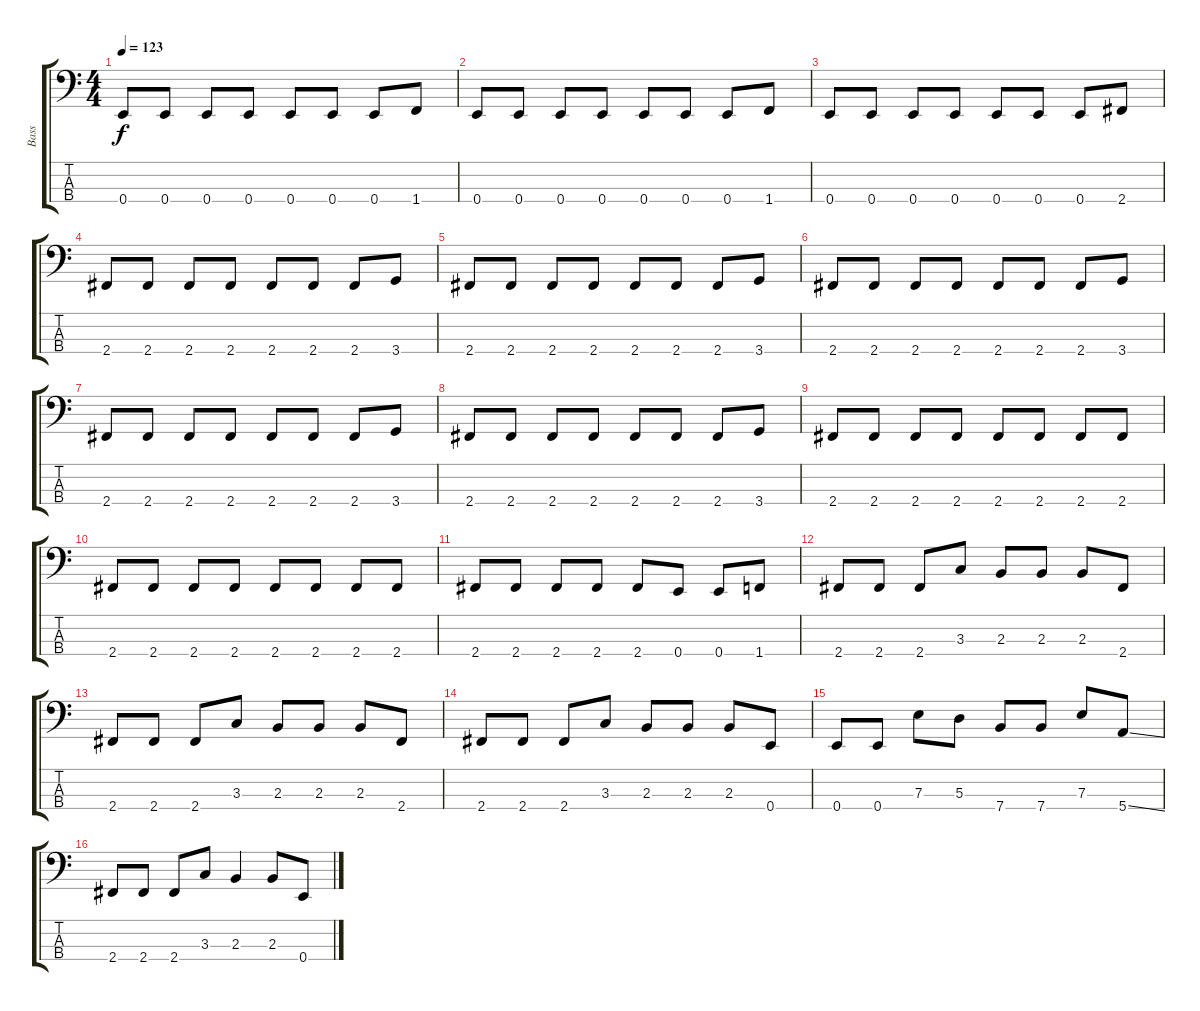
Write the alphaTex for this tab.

\track ("Bass" "Bass") {instrument electricbassfinger}
\staff {score tabs}
\tuning (G2 D2 A1 E1) {hide}
\ts (4 4)
\tempo 123
\clef f4
\ks c
0.4.8{dy f} 0.4.8 0.4.8 0.4.8 0.4.8 0.4.8 0.4.8 1.4.8 |
0.4.8 0.4.8 0.4.8 0.4.8 0.4.8 0.4.8 0.4.8 1.4.8 |
0.4.8 0.4.8 0.4.8 0.4.8 0.4.8 0.4.8 0.4.8 2.4.8 |
2.4.8 2.4.8 2.4.8 2.4.8 2.4.8 2.4.8 2.4.8 3.4.8 |
2.4.8 2.4.8 2.4.8 2.4.8 2.4.8 2.4.8 2.4.8 3.4.8 |
2.4.8 2.4.8 2.4.8 2.4.8 2.4.8 2.4.8 2.4.8 3.4.8 |
2.4.8 2.4.8 2.4.8 2.4.8 2.4.8 2.4.8 2.4.8 3.4.8 |
2.4.8 2.4.8 2.4.8 2.4.8 2.4.8 2.4.8 2.4.8 3.4.8 |
2.4.8 2.4.8 2.4.8 2.4.8 2.4.8 2.4.8 2.4.8 2.4.8 |
2.4.8 2.4.8 2.4.8 2.4.8 2.4.8 2.4.8 2.4.8 2.4.8 |
2.4.8 2.4.8 2.4.8 2.4.8 2.4.8 0.4.8 0.4.8 1.4.8 |
2.4.8 2.4.8 2.4.8 3.3.8 2.3.8 2.3.8 2.3.8 2.4.8 |
2.4.8 2.4.8 2.4.8 3.3.8 2.3.8 2.3.8 2.3.8 2.4.8 |
2.4.8 2.4.8 2.4.8 3.3.8 2.3.8 2.3.8 2.3.8 0.4.8 |
0.4.8 0.4.8 7.3.8 5.3.8 7.4.8 7.4.8 7.3.8 5.4{ss}.8 |
2.4.8 2.4.8 2.4.8 3.3.8 2.3.4 2.3.8 0.4.8
